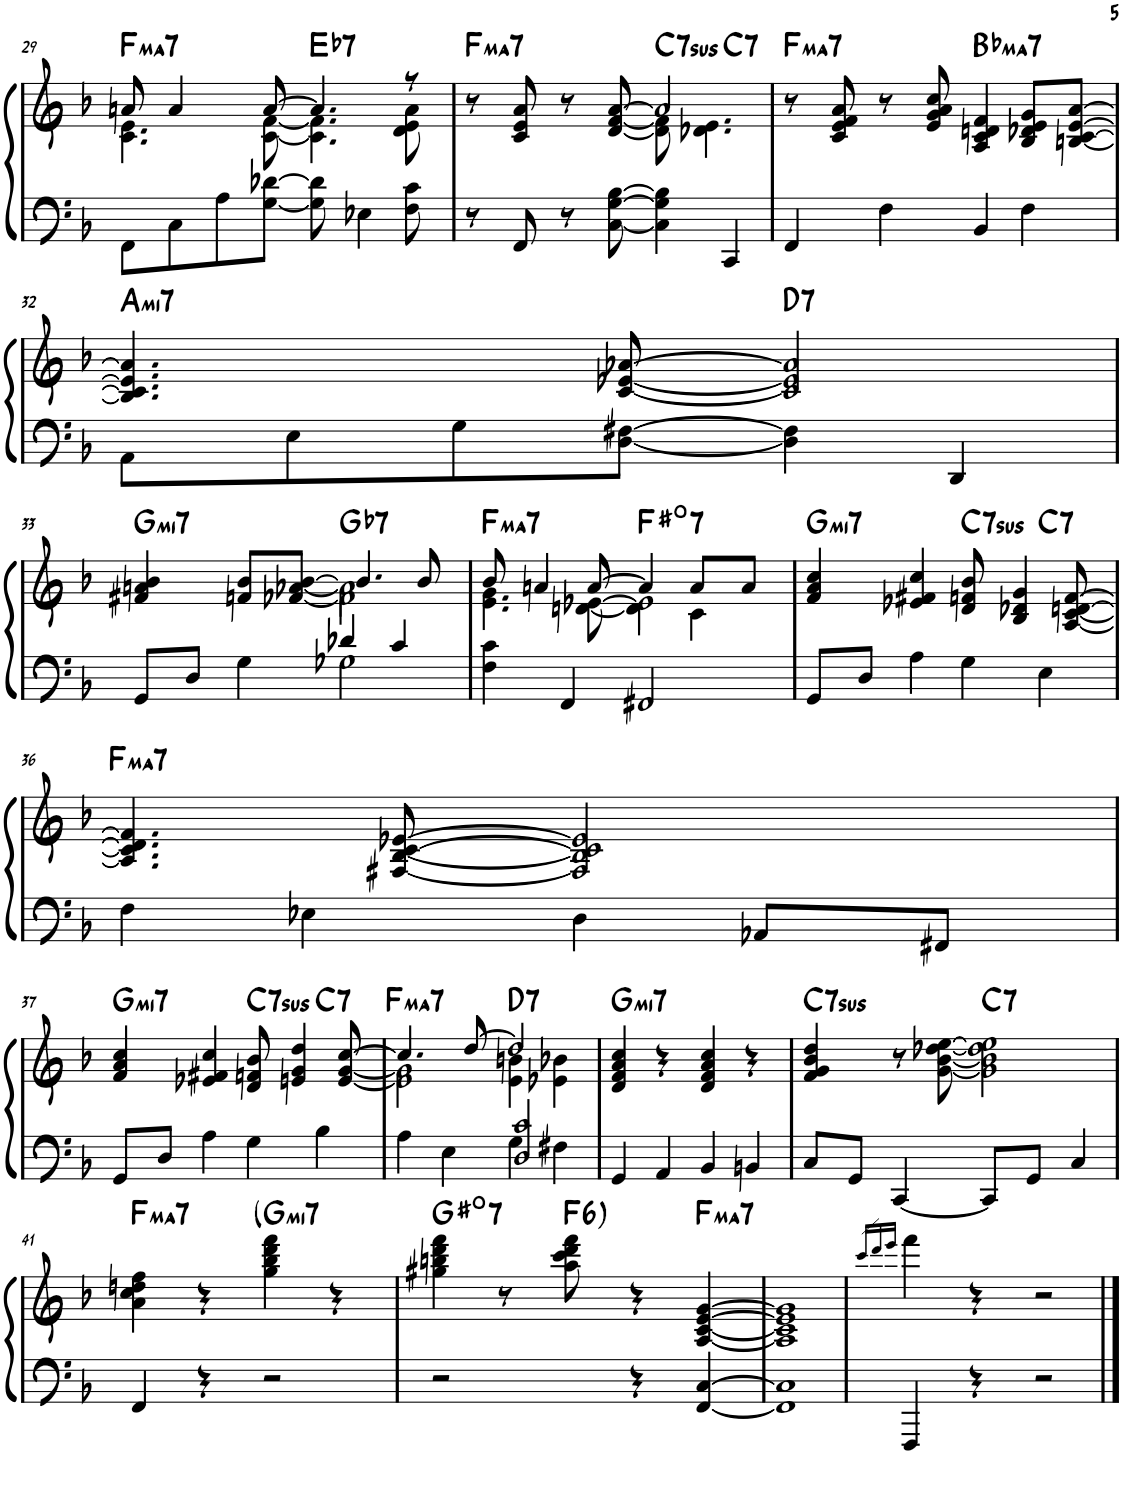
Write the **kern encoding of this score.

**kern	**kern	**harte
*part1	*part1	*part1
*staff2	*staff1	*
*I"Piano	*	*
*I'Pno.	*	*
!!LO:PB:g=z
*clefF4	*clefG2	*
*k[b-]	*k[b-]	*
*M4/4	*M4/4	*
=29	=29	=29
*	*^	*
!	!	!	!LO:H:kt=ma7
8FF\L	8an/	4.c\ 4.e\	F:maj7
8C\	4a/	.	.
8A\	.	.	.
[8G\ [8d-X\J	[8a/	[8c\ [8f\	.
!	!	!	!LO:H:kt=7
8G\] 8d-\]	4.a/]	4.c\] 4.f\]	Eb:7
4E-X\	.	.	.
8F\ 8c\	8r	8d\ 8e\ 8a\	.
=30	=30	=30	=30
!	!	!	!LO:H:kt=ma7
*	*	*^	*
8r	8r	2ryy	2.ryy	F:maj7
8FF/	8c/ 8e/ 8a/	.	.	.
8r	8r	.	.	.
[8C\ [8G\ [8B-\	[8d/ [8f/ [8a/	.	.	.
!	!	!	!	!LO:H:kt=7sus
4C\] 4G\] 4B-\]	2a/]	8d\] 8f\]	.	C:sus4(7)
.	.	4.d-X\ 4.e\	.	.
!	!	!	!	!LO:H:kt=7
4CC/	.	.	4ryy	C:7
=31	=31	=31	=31	=31
!	!	!	!	!LO:H:kt=ma7
*	*v	*v	*v	*
4FF/	8r	F:maj7
.	8c/ 8e/ 8f/ 8a/	.
4F\	8r	.
.	8e/ 8g/ 8a/ 8cc/	.
!	!	!LO:H:kt=ma7
4BB-/	4A/ 4c/ 4dn/ 4f/	Bb:maj7
4F\	8B-/ 8d-X/ 8e/ 8g/L	.
.	[<8Bn/ [8c/ [8e/ [8a/J	.
!!LO:LB:g=z
=32	=32	=32
!	!	!LO:H:kt=mi7
8AA\L	4.B/] 4.c/] 4.e/] 4.a/]	A:min7
8E\	.	.
8G\	.	.
[8D\ [8F#X\J	[8c/ [8e-X/ [8a-X/	.
!	!	!LO:H:kt=7
4D\] 4F#\]	2c/] 2e-/] 2a-/]	D:7
4DD/	.	.
!!LO:LB:g=z
=33	=33	=33
*^	*^	*
*	*	*	*^	*
!	!	!	!	!	!LO:H:kt=mi7
8GG/L	2ryy	4f#X/ 4an/ 4b-/	2ryy	2ryy	G:min7
8D/J	.	.	.	.	.
4G\	.	8fn/ 8b-/L	.	.	.
.	.	[<8f-X/ [<8a-X/ [8b-/J	.	.	.
!	!	!	!	!	!LO:H:kt=7
4d-X/	2G-X\	4.b-/]	2a-\]	2f-\]	Gb:7
4c/	.	.	.	.	.
.	.	8b-/	.	.	.
*v	*v	*	*	*	*
=34	=34	=34	=34	=34
!	!	!	!	!LO:H:kt=ma7
4F\ 4c\	8b-/	4.e\ 4.g\	2ryy	F:maj7
.	4an/	.	.	.
4FF/	.	.	.	.
.	[8a/	[8dn\ [>8e-X\	.	.
!	!	!	!	!LO:H:kt=7
2FF#X/	4a/]	2e-\]	4d\]	F#:dim7
.	8a/L	.	4c\	.
.	8a/J	.	.	.
*	*v	*v	*v	*
=35	=35	=35
!	!	!LO:H:kt=mi7
*	*^	*
8GG/L	4f/ 4a/ 4cc/	2.ryy	G:min7
8D/J	.	.	.
4A\	4e-X/ 4f#X/ 4cc/	.	.
!	!	!	!LO:H:kt=7sus
4G\	8d/ 8fn/ 8b-/	.	C:sus4(7)
.	4B-/ 4d-X/ 4g/	.	.
!	!	!	!LO:H:kt=7
4E\	.	4ryy	C:7
.	[8A/ [8c/ [8dn/ [8f/	.	.
!!LO:LB:g=z
=36	=36	=36	=36
!	!	!	!LO:H:kt=ma7
*	*v	*v	*
4F\	4.A/] 4.c/] 4.d/] 4.f/]	F:maj7
4E-X\	.	.
.	[8F#X/ [8B-/ [8c/ [8e-X/	.
4D\	2F#/] 2B-/] 2c/] 2e-/]	.
8AA-X/L	.	.
8FF#X/J	.	.
!!LO:LB:g=z
=37	=37	=37
!	!	!LO:H:kt=mi7
*	*^	*
8GG/L	4f/ 4a/ 4cc/	2.ryy	G:min7
8D/J	.	.	.
4A\	4e-X/ 4f#X/ 4cc/	.	.
!	!	!	!LO:H:kt=7sus
4G\	8d/ 8fn/ 8b-/	.	C:sus4(7)
.	4en/ 4g/ 4dd/	.	.
!	!	!	!LO:H:kt=7
4B-\	.	4ryy	C:7
.	[8e/ [8g/ [8cc/	.	.
=38	=38	=38	=38
*^	*	*	*
!	!	!	!	!LO:H:kt=ma7
4A\	2ryy	4.cc/]	2e\] 2g\]	F:maj7
4E\	.	.	.	.
.	.	[8dd/	.	.
!	!	!	!	!LO:H:kt=7
2D/ 2c/	4G\	2dd/]	4e\ 4bn\	D:7
.	4F#X\	.	4e-X\ 4b-X\	.
=39	=39	=39	=39	=39
!	!	!	!	!LO:H:kt=mi7
*v	*v	*	*	*
*	*v	*v	*
4GG/	4d/ 4f/ 4a/ 4cc/	G:min7
4AA/	4r	.
4BB-/	4d/ 4f/ 4a/ 4cc/	.
4BBn/	4r	.
=40	=40	=40
!	!	!LO:H:kt=7sus
8C/L	4f/ 4g/ 4b-/ 4dd/	C:sus4(7)
8GG/J	.	.
[4CC/	8r	.
.	[8g\ [8b-\ [8dd-X\ [8ee\	.
!	!	!LO:H:kt=7
8CC/L]	2g\] 2b-\] 2dd-\] 2ee\]	C:7
8GG/J	.	.
4C/	.	.
!!LO:LB:g=z
=41	=41	=41
!	!	!LO:H:kt=ma7
4FF/	4a\ 4cc\ 4ddn\ 4ff\	F:maj7
4r	4r	.
!	!	!LO:H:kt=mi7
2r	4gg\ 4bb-\ 4ddd\ 4fff\	G:min7
.	4r	.
=42	=42	=42
!	!	!LO:H:kt=7
2r	4gg#X\ 4bbn\ 4ddd\ 4fff\	G#:dim7
.	8r	.
!	!	!LO:H:kt=6
.	8aa\ 8ccc\ 8ddd\ 8fff\	F:maj6
4r	4r	.
!	!	!LO:H:kt=ma7
[4FF/ [4C/	[4A/ [4c/ [4e/ [4g/	F:maj7
=43	=43	=43
1FF] 1C]	1A] 1c] 1e] 1g]	.
=44	=44	=44
.	16qccc/LL	.
.	16qddd/	.
.	16qeee/JJ	.
4FFF/	4fff\	.
4r	4r	.
2r	2r	.
==	==	==
*-	*-	*-
